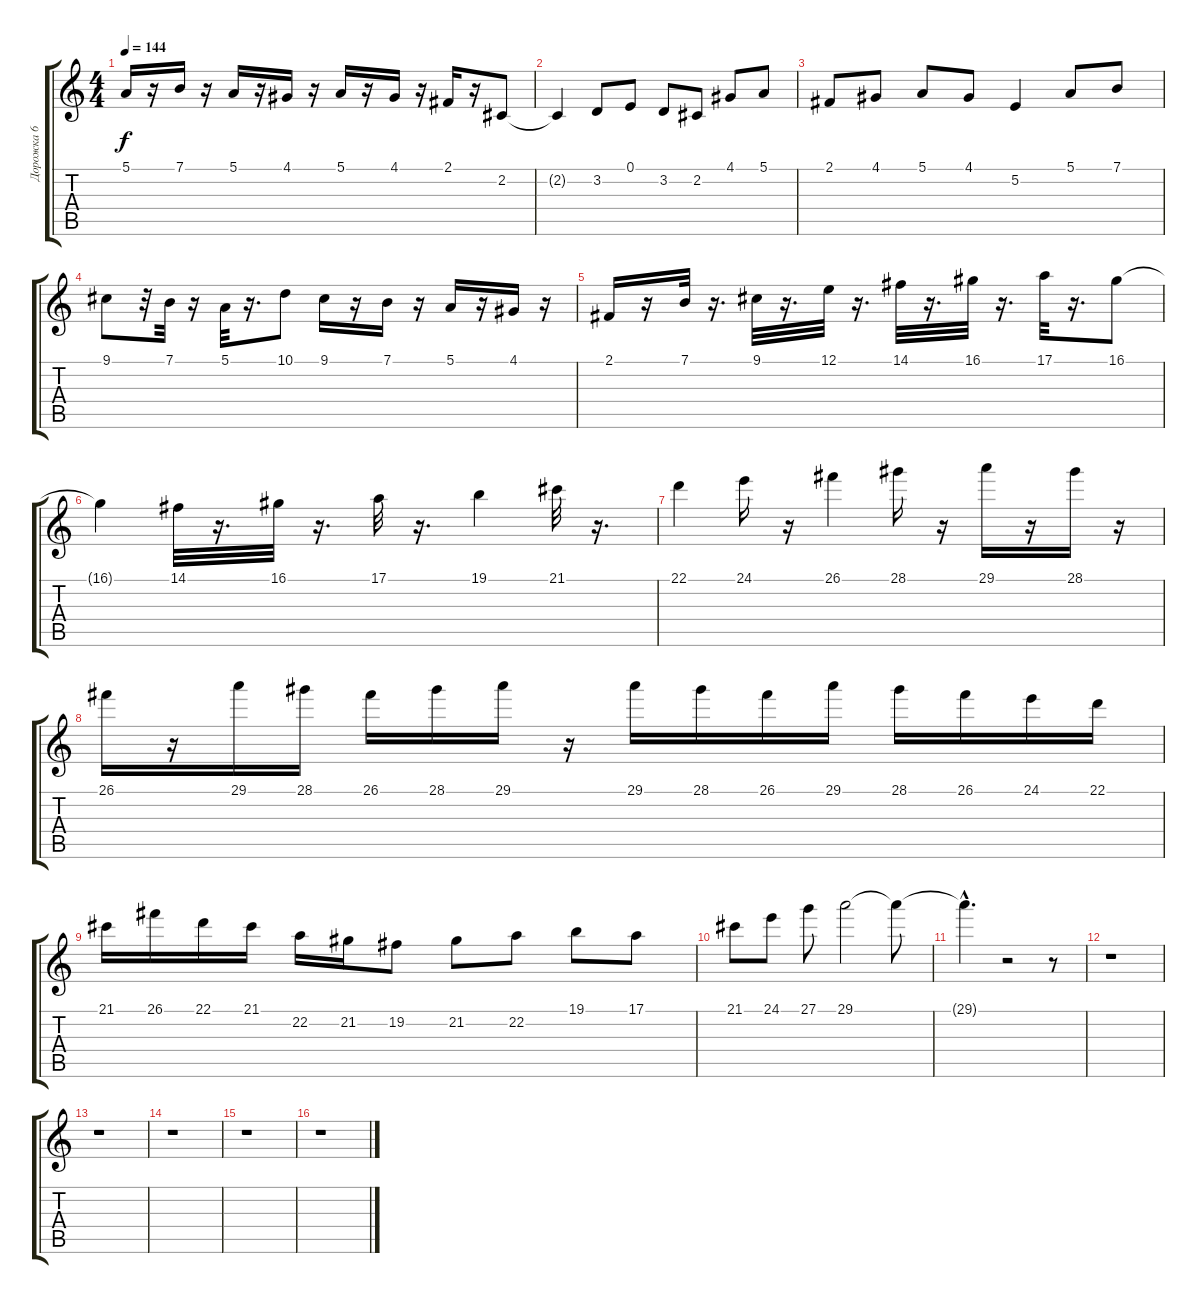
\track ("Дорожка 6" "Дорожка 6") {instrument lead2sawtooth}
\staff {score tabs}
\tuning (E4 B3 G3 D3 A2 E2) {hide}
\ts (4 4)
\tempo 144
\clef g2
\ks c
5.1.16{dy f} r.16 7.1.16 r.16 5.1.16 r.16 4.1.16 r.16 5.1.16 r.16 4.1.16 r.16 2.1.16 r.16 2.2.8 |
2.2{t}.4 3.2.8 0.1.8 3.2.8 2.2.8 4.1.8 5.1.8 |
2.1.8 4.1.8 5.1.8 4.1.8 5.2.4 5.1.8 7.1.8 |
9.1.8 r.32 7.1.32 r.16 5.1.32 r.16{d} 10.1.8 9.1.16 r.16 7.1.16 r.16 5.1.16 r.16 4.1.16 r.16 |
2.1.16 r.16 7.1.32 r.16{d} 9.1.32 r.16{d} 12.1.32 r.16{d} 14.1.32 r.16{d} 16.1.32 r.16{d} 17.1.32 r.16{d} 16.1.8 |
16.1{t}.4 14.1.32 r.16{d} 16.1.32 r.16{d} 17.1.32 r.16{d} 19.1.4 21.1.32 r.16{d} |
22.1.4 24.1.16 r.16 26.1.4 28.1.16 r.16 29.1.16 r.16 28.1.16 r.16 |
26.1.16 r.16 29.1.16 28.1.16 26.1.16 28.1.16 29.1.16 r.16 29.1.16 28.1.16 26.1.16 29.1.16 28.1.16 26.1.16 24.1.16 22.1.16 |
21.1.16 26.1.16 22.1.16 21.1.16 22.2.16 21.2.16 19.2.8 21.2.8 22.2.8 19.1.8 17.1.8 |
21.1.8 24.1.8 27.1.8 29.1.2 29.1{t}.8 |
29.1{hac t}.4{d} r.2 r.8 |
r.1 |
r.1 |
r.1 |
r.1 |
r.1
